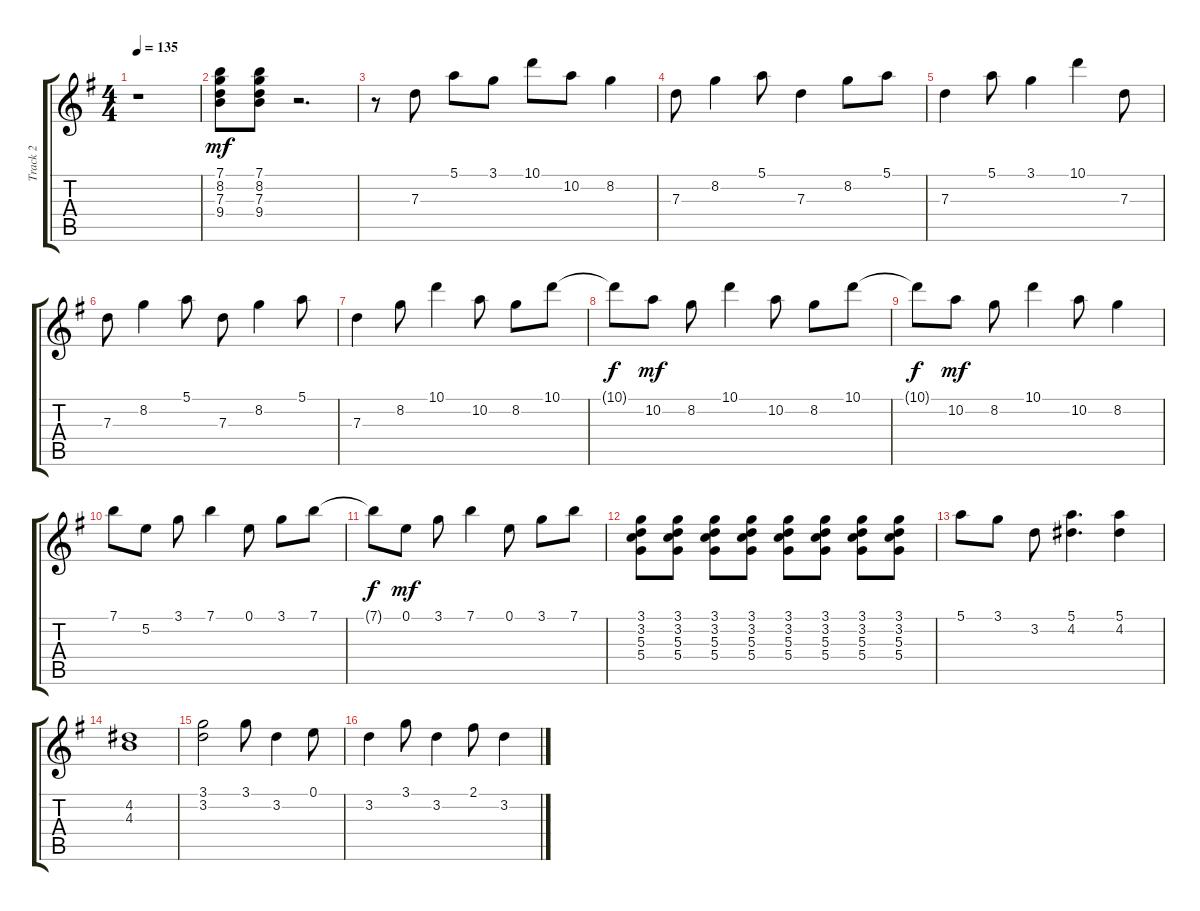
\track ("Track 2" "Track 2") {instrument acousticguitarsteel}
\staff {score tabs}
\tuning (E4 B3 G3 D3 A2 E2) {hide}
\ts (4 4)
\tempo 135
\clef g2
\ks g
r.1{dy mf} |
(7.1 8.2 7.3 9.4).8 (7.1 8.2 7.3 9.4).8 r.2{d} |
r.8 7.3.8 5.1.8 3.1.8 10.1.8 10.2.8 8.2.4 |
7.3.8 8.2.4 5.1.8 7.3.4 8.2.8 5.1.8 |
7.3.4 5.1.8 3.1.4 10.1.4 7.3.8 |
7.3.8 8.2.4 5.1.8 7.3.8 8.2.4 5.1.8 |
7.3.4 8.2.8 10.1.4 10.2.8 8.2.8 10.1.8 |
10.1{t}.8{dy f} 10.2.8{dy mf} 8.2.8 10.1.4 10.2.8 8.2.8 10.1.8 |
10.1{t}.8{dy f} 10.2.8{dy mf} 8.2.8 10.1.4 10.2.8 8.2.4 |
7.1.8 5.2.8 3.1.8 7.1.4 0.1.8 3.1.8 7.1.8 |
7.1{t}.8{dy f} 0.1.8{dy mf} 3.1.8 7.1.4 0.1.8 3.1.8 7.1.8 |
(3.1 3.2 5.3 5.4).8 (3.1 3.2 5.3 5.4).8 (3.1 3.2 5.3 5.4).8 (3.1 3.2 5.3 5.4).8 (3.1 3.2 5.3 5.4).8 (3.1 3.2 5.3 5.4).8 (3.1 3.2 5.3 5.4).8 (3.1 3.2 5.3 5.4).8 |
5.1.8 3.1.8 3.2.8 (5.1 4.2).4{d} (5.1 4.2).4 |
(4.2 4.3).1 |
(3.1 3.2).2 3.1.8 3.2.4 0.1.8 |
3.2.4 3.1.8 3.2.4 2.1.8 3.2.4
